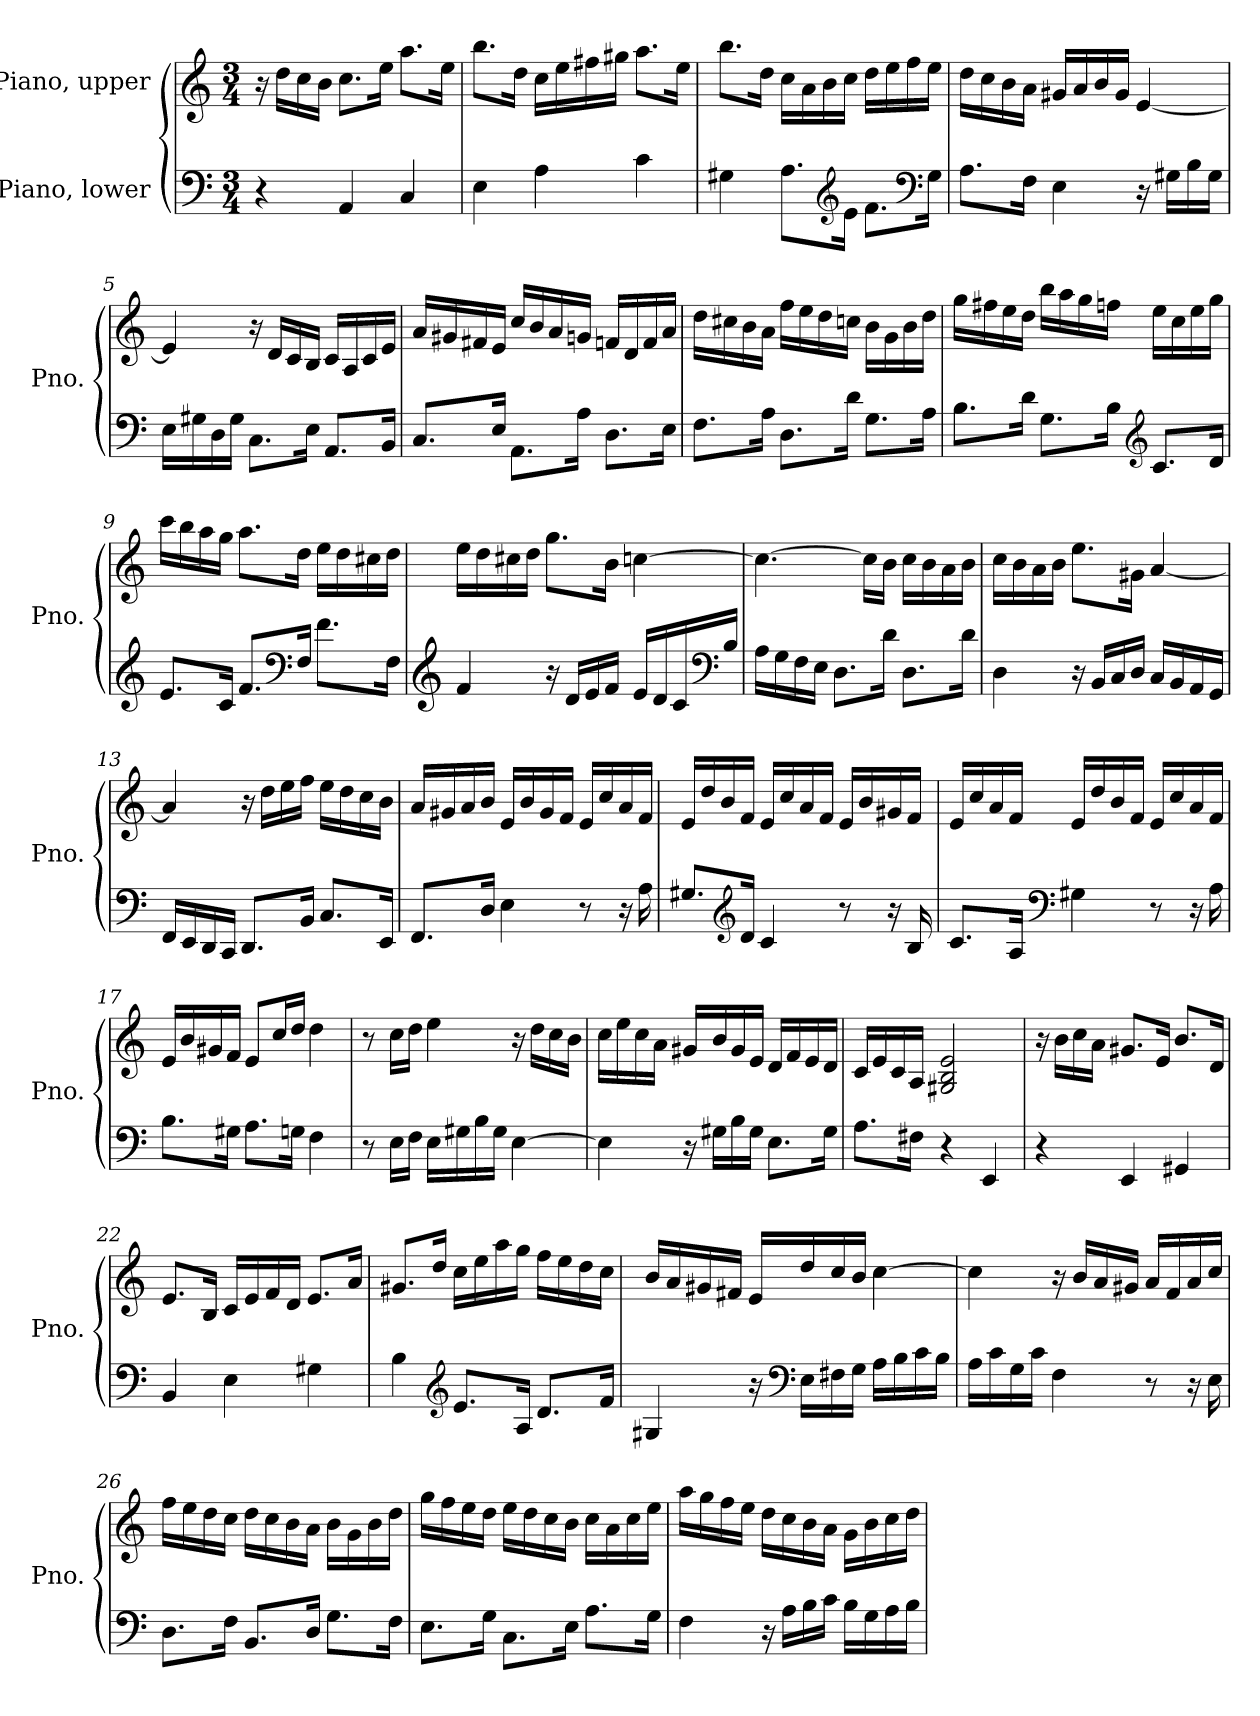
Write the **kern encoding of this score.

**kern	**kern
*part2	*part1
*staff2	*staff1
*I"Piano, lower	*I"Piano, upper
*I'Pno.	*I'Pno.
*clefF4	*clefG2
*k[]	*k[]
*M3/4	*M3/4
*MM60	*MM60
=1	=1
4r	16r
.	16dd\LL
.	16cc\
.	16b\JJ
4AA/	8.cc\L
.	16ee\Jk
4C/	8.aa\L
.	16ee\Jk
=2	=2
4E\	8.bb\L
.	16dd\Jk
4A\	16cc\LL
.	16ee\
.	16ff#X\
.	16gg#X\JJ
4c\	8.aa\L
.	16ee\Jk
=3	=3
4G#X\	8.bb\L
.	16dd\Jk
8.A\L	16cc\LL
.	16a\
.	16b\
*clefG2	*
16e\Jk	16cc\JJ
8.f\L	16dd\LL
.	16ee\
.	16ff\
*clefF4	*
16G#\Jk	16ee\JJ
!!LO:LB:g=z
=4	=4
8.A\L	16dd\LL
.	16cc\
.	16b\
16F\Jk	16a\JJ
4E\	16g#X/LL
.	16a/
.	16b/
.	16g#/JJ
16r	[4e/
16G#X\LL	.
16B\	.
16G#\JJ	.
=5	=5
16E\LL	4e/]
16G#X\	.
16D\	.
16G#\JJ	.
8.C\L	16r
.	16d/LL
.	16c/
16E\Jk	16B/JJ
8.AA/L	16c/LL
.	16A/
.	16c/
16BB/Jk	16e/JJ
=6	=6
8.C/L	16a/LL
.	16g#X/
.	16f#X/
16E/Jk	16e/JJ
8.AA\L	16cc/LL
.	16b/
.	16a/
16A\Jk	16gn/JJ
8.D\L	16fn/LL
.	16d/
.	16f/
16E\Jk	16a/JJ
!!LO:LB:g=z
=7	=7
8.F\L	16dd\LL
.	16cc#X\
.	16b\
16A\Jk	16a\JJ
8.D\L	16ff\LL
.	16ee\
.	16dd\
16d\Jk	16ccn\JJ
8.G\L	16b\LL
.	16g\
.	16b\
16A\Jk	16dd\JJ
=8	=8
8.B\L	16gg\LL
.	16ff#X\
.	16ee\
16d\Jk	16dd\JJ
8.G\L	16bb\LL
.	16aa\
.	16gg\
16B\Jk	16ffn\JJ
*clefG2	*
8.c/L	16ee\LL
.	16cc\
.	16ee\
16d/Jk	16gg\JJ
=9	=9
8.e/L	16ccc\LL
.	16bb\
.	16aa\
16c/Jk	16gg\JJ
8.f/L	8.aa\L
*clefF4	*
16F/Jk	16dd\Jk
8.f\L	16ee\LL
.	16dd\
.	16cc#X\
16F\Jk	16dd\JJ
!!LO:LB:g=z
=10	=10
*clefG2	*
4f/	16ee\LL
.	16dd\
.	16cc#X\
.	16dd\JJ
16r	8.gg\L
16d/LL	.
16e/	.
16f/JJ	16b\Jk
16e/LL	[4ccn\
16d/	.
16c/	.
*clefF4	*
16B/JJ	.
=11	=11
16A\LL	4.cc\_
16G\	.
16F\	.
16E\JJ	.
8.D\L	.
.	16cc\LL]
16d\Jk	16b\JJ
8.D\L	16cc\LL
.	16b\
.	16a\
16d\Jk	16b\JJ
=12	=12
4D\	16cc\LL
.	16b\
.	16a\
.	16b\JJ
16r	8.ee\L
16BB/LL	.
16C/	.
16D/JJ	16g#X\Jk
16C/LL	[4a/
16BB/	.
16AA/	.
16GG/JJ	.
!!LO:LB:g=z
=13	=13
16FF/LL	4a/]
16EE/	.
16DD/	.
16CC/JJ	.
8.DD/L	16r
.	16dd\LL
.	16ee\
16BB/Jk	16ff\JJ
8.C/L	16ee\LL
.	16dd\
.	16cc\
16EE/Jk	16b\JJ
=14	=14
8.FF/L	16a/LL
.	16g#X/
.	16a/
16D/Jk	16b/JJ
4E\	16e/LL
.	16b/
.	16g#/
.	16f/JJ
8r	16e/LL
.	16cc/
16r	16a/
16A\	16f/JJ
=15	=15
8.G#X/L	16e/LL
.	16dd/
.	16b/
*clefG2	*
16d/Jk	16f/JJ
4c/	16e/LL
.	16cc/
.	16a/
.	16f/JJ
8r	16e/LL
.	16b/
16r	16g#X/
16B/	16f/JJ
!!LO:LB:g=z
=16	=16
8.c/L	16e/LL
.	16cc/
.	16a/
16A/Jk	16f/JJ
*clefF4	*
4G#X\	16e/LL
.	16dd/
.	16b/
.	16f/JJ
8r	16e/LL
.	16cc/
16r	16a/
16A\	16f/JJ
=17	=17
8.B\L	16e/LL
.	16b/
.	16g#X/
16G#X\Jk	16f/JJ
8.A\L	8e/L
.	16cc/L
16Gn\Jk	16dd/JJ
4F\	4dd\
=18	=18
8r	8r
16E\LL	16cc\LL
16F\JJ	16dd\JJ
16E\LL	4ee\
16G#X\	.
16B\	.
16G#\JJ	.
[4E\	16r
.	16dd\LL
.	16cc\
.	16b\JJ
!!LO:PB:g=z
=19	=19
4E\]	16cc\LL
.	16ee\
.	16cc\
.	16a\JJ
16r	16g#X/LL
16G#X\LL	16b/
16B\	16g#/
16G#\JJ	16e/JJ
8.E\L	16d/LL
.	16f/
.	16e/
16G#\Jk	16d/JJ
=20	=20
8.A\L	16c/LL
.	16e/
.	16c/
16F#X\Jk	16A/JJ
4r	2G#X/ 2B/ 2e/
4EE/	.
=21	=21
4r	16r
.	16b\LL
.	16cc\
.	16a\JJ
4EE/	8.g#X/L
.	16e/Jk
4GG#X/	8.b/L
.	16d/Jk
=22	=22
4BB/	8.e/L
.	16B/Jk
4E\	16c/LL
.	16e/
.	16f/
.	16d/JJ
4G#X\	8.e/L
.	16a/Jk
!!LO:LB:g=z
=23	=23
4B\	8.g#X/L
.	16dd/Jk
*clefG2	*
8.e/L	16cc\LL
.	16ee\
.	16aa\
16A/Jk	16gg\JJ
8.d/L	16ff\LL
.	16ee\
.	16dd\
16f/Jk	16cc\JJ
=24	=24
4G#X/	16b/LL
.	16a/
.	16g#X/
.	16f#X/JJ
16r	16e/LL
*clefF4	*
16E\LL	16dd/
16F#X\	16cc/
16G#\JJ	16b/JJ
16A\LL	[4cc\
16B\	.
16c\	.
16B\JJ	.
=25	=25
16A\LL	4cc\]
16c\	.
16G\	.
16c\JJ	.
4F\	16r
.	16b/LL
.	16a/
.	16g#X/JJ
8r	16a/LL
.	16f/
16r	16a/
16E\	16cc/JJ
!!LO:LB:g=z
=26	=26
8.D\L	16ff\LL
.	16ee\
.	16dd\
16F\Jk	16cc\JJ
8.BB/L	16dd\LL
.	16cc\
.	16b\
16D/Jk	16a\JJ
8.G\L	16b\LL
.	16g\
.	16b\
16F\Jk	16dd\JJ
=27	=27
8.E\L	16gg\LL
.	16ff\
.	16ee\
16G\Jk	16dd\JJ
8.C\L	16ee\LL
.	16dd\
.	16cc\
16E\Jk	16b\JJ
8.A\L	16cc\LL
.	16a\
.	16cc\
16G\Jk	16ee\JJ
=28	=28
4F\	16aa\LL
.	16gg\
.	16ff\
.	16ee\JJ
16r	16dd\LL
16A\LL	16cc\
16B\	16b\
16c\JJ	16a\JJ
16B\LL	16g\LL
16G\	16b\
16A\	16cc\
16B\JJ	16dd\JJ
=	=
*-	*-
